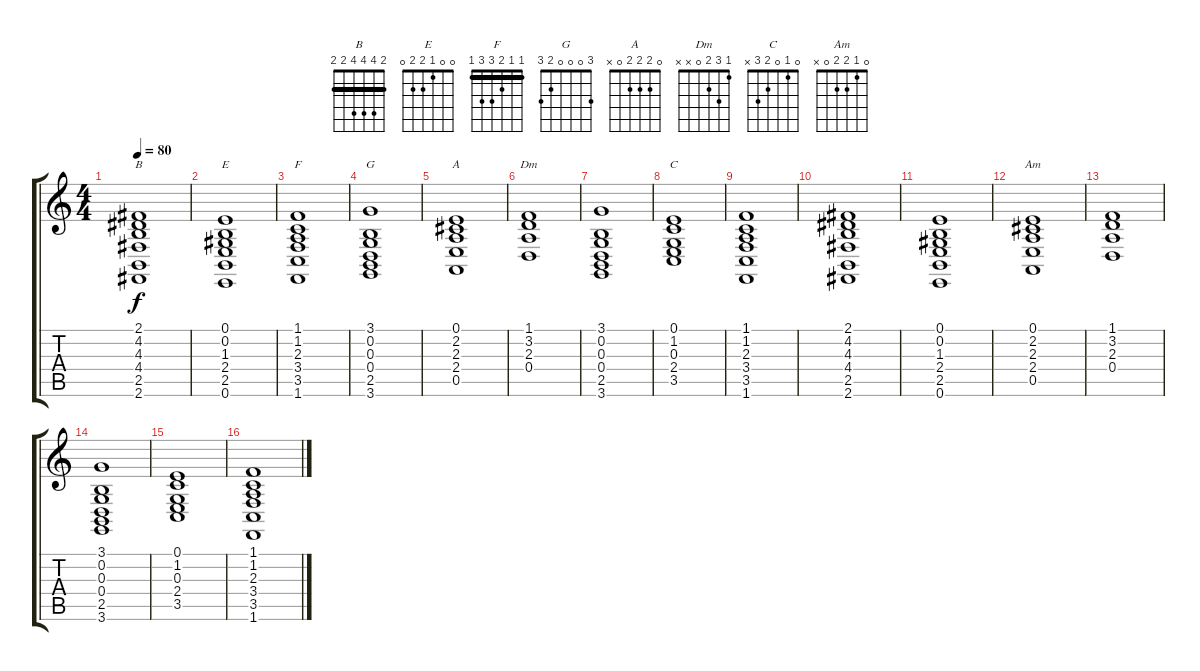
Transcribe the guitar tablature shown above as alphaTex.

\track "" {instrument stringensemble1}
\staff {score tabs}
\tuning (E4 B3 G3 D3 A2 E2) {hide}
\chord ("B" 2 4 4 4 2 2) {barre 2}
\chord ("E" 0 0 1 2 2 0)
\chord ("F" 1 1 2 3 3 1) {barre 1}
\chord ("G" 3 0 0 0 2 3)
\chord ("A" 0 2 2 2 0 x)
\chord ("Dm" 1 3 2 0 x x)
\chord ("C" 0 1 0 2 3 x)
\chord ("Am" 0 1 2 2 0 x)
\ts (4 4)
\tempo 80
\clef g2
\ks c
(2.1 4.2 4.3 4.4 2.5 2.6).1{ch "B" dy f} |
(0.1 0.2 1.3 2.4 2.5 0.6).1{ch "E"} |
(1.1 1.2 2.3 3.4 3.5 1.6).1{ch "F"} |
(3.1 0.2 0.3 0.4 2.5 3.6).1{ch "G"} |
(0.1 2.2 2.3 2.4 0.5).1{ch "A" volume 11 instrument stringensemble1} |
(1.1 3.2 2.3 0.4).1{ch "Dm"} |
(3.1 0.2 0.3 0.4 2.5 3.6).1 |
(0.1 1.2 0.3 2.4 3.5).1{ch "C"} |
(1.1 1.2 2.3 3.4 3.5 1.6).1 |
(2.1 4.2 4.3 4.4 2.5 2.6).1 |
(0.1 0.2 1.3 2.4 2.5 0.6).1 |
(0.1 2.2 2.3 2.4 0.5).1{ch "Am"} |
(1.1 3.2 2.3 0.4).1 |
(3.1 0.2 0.3 0.4 2.5 3.6).1 |
(0.1 1.2 0.3 2.4 3.5).1 |
(1.1 1.2 2.3 3.4 3.5 1.6).1
